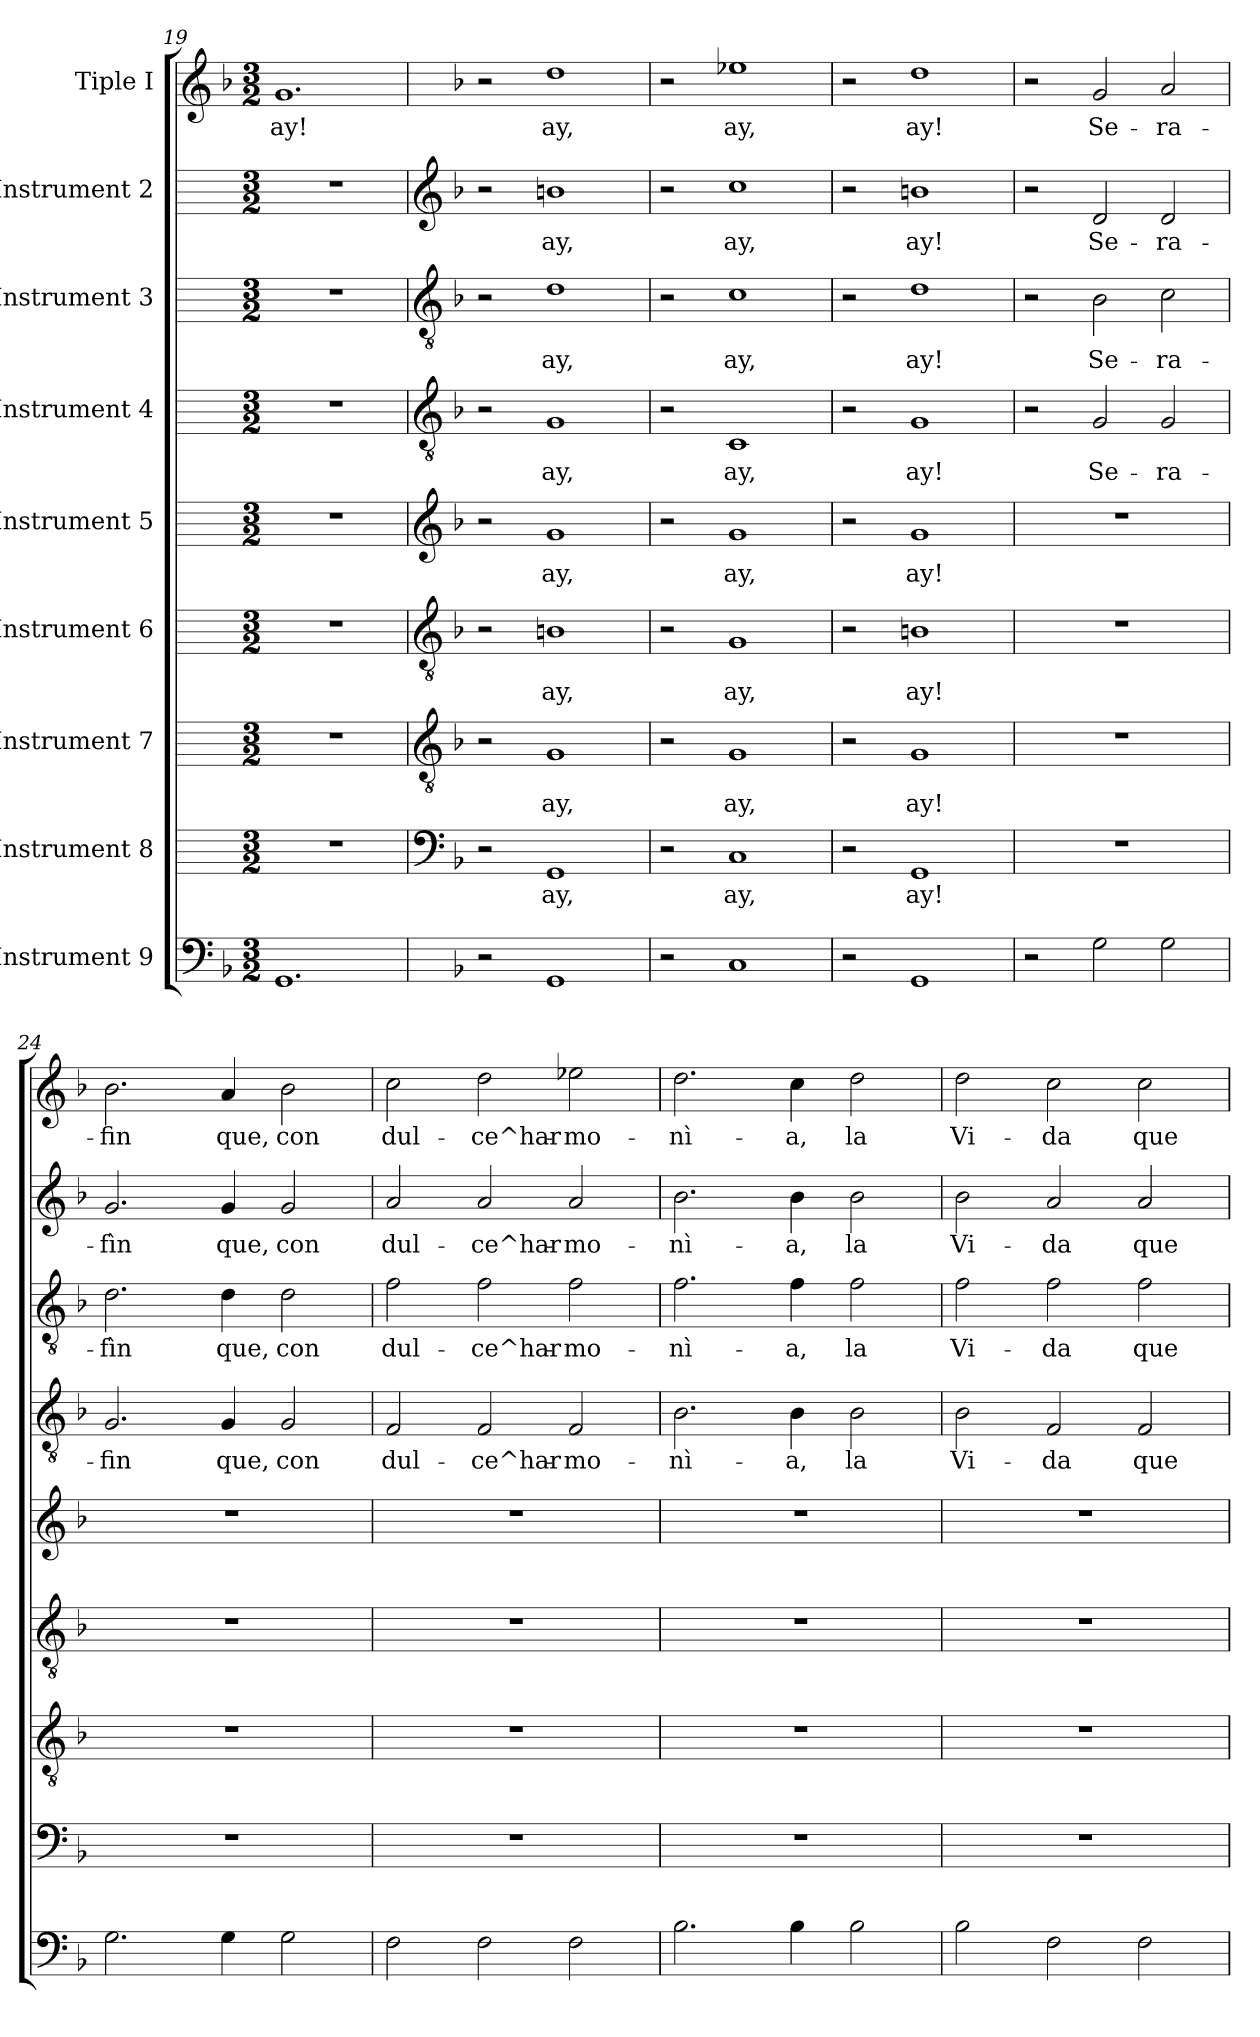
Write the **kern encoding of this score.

**kern	**kern	**text	**kern	**text	**kern	**text	**kern	**text	**kern	**text	**kern	**text	**kern	**text	**kern	**text
*part9	*part8	*part8	*part7	*part7	*part6	*part6	*part5	*part5	*part4	*part4	*part3	*part3	*part2	*part2	*part1	*part1
*staff9	*staff8	*staff8	*staff7	*staff7	*staff6	*staff6	*staff5	*staff5	*staff4	*staff4	*staff3	*staff3	*staff2	*staff2	*staff1	*staff1
*I"Instrument 9	*I"Instrument 8	*	*I"Instrument 7	*	*I"Instrument 6	*	*I"Instrument 5	*	*I"Instrument 4	*	*I"Instrument 3	*	*I"Instrument 2	*	*I"Tiple I	*
*clefF4	*	*	*	*	*	*	*	*	*	*	*	*	*	*	*clefG2	*
*k[b-]	*k[]	*	*k[]	*	*k[]	*	*k[]	*	*k[]	*	*k[]	*	*k[]	*	*k[b-]	*
*F:	*C:	*	*C:	*	*C:	*	*C:	*	*C:	*	*C:	*	*C:	*	*F:	*
*M3/2	*M3/2	*	*M3/2	*	*M3/2	*	*M3/2	*	*M3/2	*	*M3/2	*	*M3/2	*	*M3/2	*
=19	=19	=19	=19	=19	=19	=19	=19	=19	=19	=19	=19	=19	=19	=19	=19	=19
!	!	!	!	!	!	!	!	!	!	!	!	!	!	!	!	!LO:LY:b:cj
1.GG	1.r	.	1.r	.	1.r	.	1.r	.	1.r	.	1.r	.	1.r	.	1.g	ay!
!!LO:PB:g=z
=20	=20	=20	=20	=20	=20	=20	=20	=20	=20	=20	=20	=20	=20	=20	=20	=20
*	*clefF4	*	*clefGv2	*	*clefGv2	*	*clefG2	*	*clefGv2	*	*clefGv2	*	*clefG2	*	*	*
*	*k[b-]	*	*k[b-]	*	*k[b-]	*	*k[b-]	*	*k[b-]	*	*k[b-]	*	*k[b-]	*	*	*
*	*F:	*	*F:	*	*F:	*	*F:	*	*F:	*	*F:	*	*F:	*	*	*
2r	2r	.	2r	.	2r	.	2r	.	2r	.	2r	.	2r	.	2r	.
!	!	!LO:LY:b:cj	!	!LO:LY:b:cj	!	!LO:LY:b:cj	!	!LO:LY:b:cj	!	!LO:LY:b:cj	!	!LO:LY:b:cj	!	!LO:LY:b:cj	!	!LO:LY:b:cj
1GG	1GG	ay,	1G	ay,	1Bn	ay,	1g	ay,	1G	ay,	1d	ay,	1bn	ay,	1dd	ay,
=21	=21	=21	=21	=21	=21	=21	=21	=21	=21	=21	=21	=21	=21	=21	=21	=21
2r	2r	.	2r	.	2r	.	2r	.	2r	.	2r	.	2r	.	2r	.
!	!	!LO:LY:b:cj	!	!LO:LY:b:cj	!	!LO:LY:b:cj	!	!LO:LY:b:cj	!	!LO:LY:b:cj	!	!LO:LY:b:cj	!	!LO:LY:b:cj	!	!LO:LY:b:cj
1C	1C	ay,	1G	ay,	1G	ay,	1g	ay,	1C	ay,	1c	ay,	1cc	ay,	1ee-X	ay,
=22	=22	=22	=22	=22	=22	=22	=22	=22	=22	=22	=22	=22	=22	=22	=22	=22
2r	2r	.	2r	.	2r	.	2r	.	2r	.	2r	.	2r	.	2r	.
!	!	!LO:LY:b:cj	!	!LO:LY:b:cj	!	!LO:LY:b:cj	!	!LO:LY:b:cj	!	!LO:LY:b:cj	!	!LO:LY:b:cj	!	!LO:LY:b:cj	!	!LO:LY:b:cj
1GG	1GG	ay!	1G	ay!	1Bn	ay!	1g	ay!	1G	ay!	1d	ay!	1bn	ay!	1dd	ay!
=23	=23	=23	=23	=23	=23	=23	=23	=23	=23	=23	=23	=23	=23	=23	=23	=23
2r	1.r	.	1.r	.	1.r	.	1.r	.	2r	.	2r	.	2r	.	2r	.
!	!	!	!	!	!	!	!	!	!	!LO:LY:b:cj	!	!LO:LY:b:cj	!	!LO:LY:b:cj	!	!LO:LY:b:cj
2G\	.	.	.	.	.	.	.	.	2G/	Se-	2B-\	Se-	2d/	Se-	2g/	Se-
!	!	!	!	!	!	!	!	!	!	!LO:LY:b:cj	!	!LO:LY:b:cj	!	!LO:LY:b:cj	!	!LO:LY:b:cj
2G\	.	.	.	.	.	.	.	.	2G/	-ra-	2c\	-ra-	2d/	-ra-	2a/	-ra-
=24	=24	=24	=24	=24	=24	=24	=24	=24	=24	=24	=24	=24	=24	=24	=24	=24
!	!	!	!	!	!	!	!	!	!	!LO:LY:b:cj	!	!LO:LY:b:cj	!	!LO:LY:b:cj	!	!LO:LY:b:cj
2.G\	1.r	.	1.r	.	1.r	.	1.r	.	2.G/	-fin	2.d\	-fìn	2.g/	-fìn	2.b-\	-fin
!	!	!	!	!	!	!	!	!	!	!LO:LY:b:cj	!	!LO:LY:b:cj	!	!LO:LY:b:cj	!	!LO:LY:b:cj
4G\	.	.	.	.	.	.	.	.	4G/	que,	4d\	que,	4g/	que,	4a/	que,
!	!	!	!	!	!	!	!	!	!	!LO:LY:b:cj	!	!LO:LY:b:cj	!	!LO:LY:b:cj	!	!LO:LY:b:cj
2G\	.	.	.	.	.	.	.	.	2G/	con	2d\	con	2g/	con	2b-\	con
=25	=25	=25	=25	=25	=25	=25	=25	=25	=25	=25	=25	=25	=25	=25	=25	=25
!	!	!	!	!	!	!	!	!	!	!LO:LY:b:cj	!	!LO:LY:b:cj	!	!LO:LY:b:cj	!	!LO:LY:b:cj
2F\	1.r	.	1.r	.	1.r	.	1.r	.	2F/	dul-	2f\	dul-	2a/	dul-	2cc\	dul-
!	!	!	!	!	!	!	!	!	!	!LO:LY:b:cj	!	!LO:LY:b:cj	!	!LO:LY:b:cj	!	!LO:LY:b:cj
2F\	.	.	.	.	.	.	.	.	2F/	-ce^har-	2f\	-ce^har-	2a/	-ce^har-	2dd\	-ce^har-
!	!	!	!	!	!	!	!	!	!	!LO:LY:b:cj	!	!LO:LY:b:cj	!	!LO:LY:b:cj	!	!LO:LY:b:cj
2F\	.	.	.	.	.	.	.	.	2F/	-mo-	2f\	-mo-	2a/	-mo-	2ee-X\	-mo-
=26	=26	=26	=26	=26	=26	=26	=26	=26	=26	=26	=26	=26	=26	=26	=26	=26
!	!	!	!	!	!	!	!	!	!	!LO:LY:b:cj	!	!LO:LY:b:cj	!	!LO:LY:b:cj	!	!LO:LY:b:cj
2.B-\	1.r	.	1.r	.	1.r	.	1.r	.	2.B-\	-nì-	2.f\	-nì-	2.b-\	-nì-	2.dd\	-nì-
!	!	!	!	!	!	!	!	!	!	!LO:LY:b:cj	!	!LO:LY:b:cj	!	!LO:LY:b:cj	!	!LO:LY:b:cj
4B-\	.	.	.	.	.	.	.	.	4B-\	-a,	4f\	-a,	4b-\	-a,	4cc\	-a,
!	!	!	!	!	!	!	!	!	!	!LO:LY:b:cj	!	!LO:LY:b:cj	!	!LO:LY:b:cj	!	!LO:LY:b:cj
2B-\	.	.	.	.	.	.	.	.	2B-\	la	2f\	la	2b-\	la	2dd\	la
=27	=27	=27	=27	=27	=27	=27	=27	=27	=27	=27	=27	=27	=27	=27	=27	=27
!	!	!	!	!	!	!	!	!	!	!LO:LY:b:cj	!	!LO:LY:b:cj	!	!LO:LY:b:cj	!	!LO:LY:b:cj
2B-\	1.r	.	1.r	.	1.r	.	1.r	.	2B-\	Vi-	2f\	Vi-	2b-\	Vi-	2dd\	Vi-
!	!	!	!	!	!	!	!	!	!	!LO:LY:b:cj	!	!LO:LY:b:cj	!	!LO:LY:b:cj	!	!LO:LY:b:cj
2F\	.	.	.	.	.	.	.	.	2F/	-da	2f\	-da	2a/	-da	2cc\	-da
!	!	!	!	!	!	!	!	!	!	!LO:LY:b:cj	!	!LO:LY:b:cj	!	!LO:LY:b:cj	!	!LO:LY:b:cj
2F\	.	.	.	.	.	.	.	.	2F/	que	2f\	que	2a/	que	2cc\	que
=	=	=	=	=	=	=	=	=	=	=	=	=	=	=	=	=
*-	*-	*-	*-	*-	*-	*-	*-	*-	*-	*-	*-	*-	*-	*-	*-	*-
